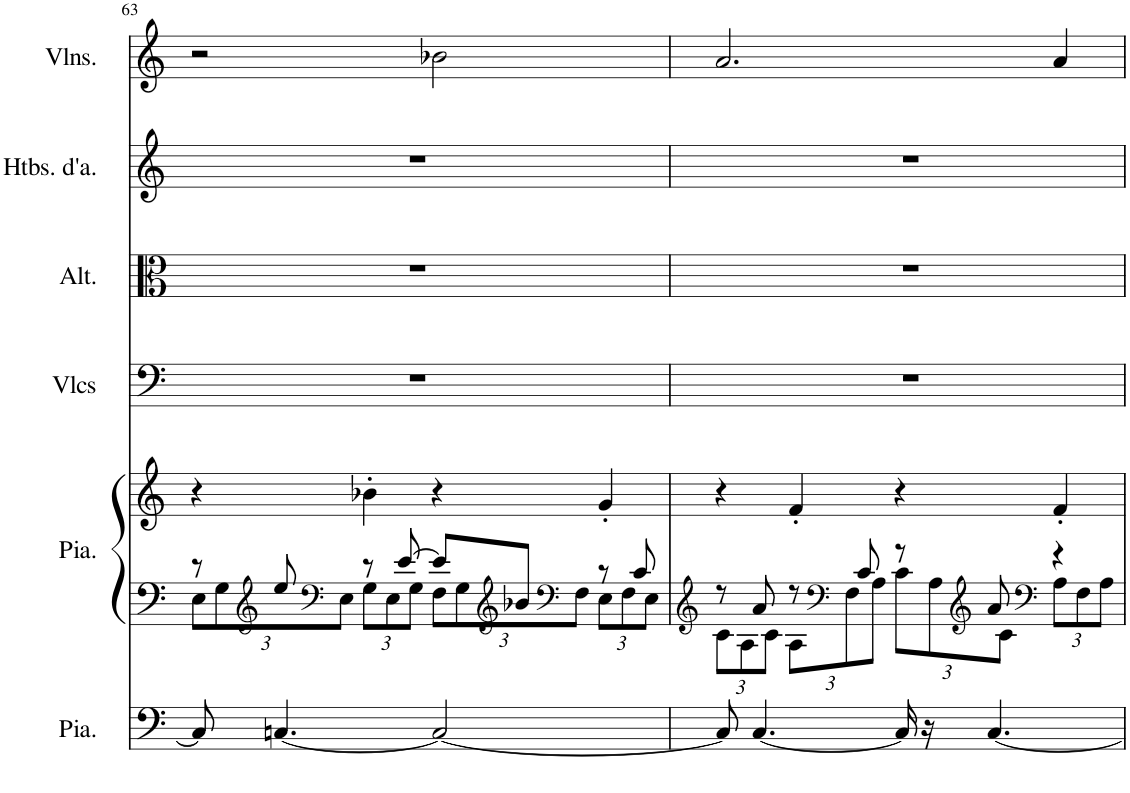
**kern	**kern	**kern	**kern	**kern	**kern	**kern
*part6	*part5	*part5	*part4	*part3	*part2	*part1
*staff7	*staff6	*staff5	*staff4	*staff3	*staff2	*staff1
*I"Piano, Pedals	*I"Piano, Organ	*	*I"Violoncelles, Bass	*I"Altos, Tenor	*I"Hautbois d'amour, Alto	*I"Violons, Soprano
*I'Pia.	*I'Pia.	*	*I'Vlcs	*I'Alt.	*I'Htbs. d'a.	*I'Vlns.
!!LO:PB:g=z
*clefF4	*clefF4	*clefG2	*clefF4	*clefC3	*clefG2	*clefG2
*	*	*	*	*	*Trd2c3	*
*k[]	*k[]	*k[]	*k[]	*k[]	*k[]	*k[]
*M4/4	*M4/4	*M4/4	*M4/4	*M4/4	*M4/4	*M4/4
=63	=63	=63	=63	=63	=63	=63
*	*^	*	*	*	*	*
*	*	*Xbrackettup	*	*	*	*	*
8C#/]	8r	12E\L	4r	1r	1r	1r	2r
.	.	12G\	.	.	.	.	.
*	*clefG2	*	*	*	*	*	*
[4.Cn/	8ee/	.	.	.	.	.	.
*	*clefF4	*	*	*	*	*	*
.	.	12E\J	.	.	.	.	.
.	8r	12G\L	4b-X'\	.	.	.	.
.	.	12E\	.	.	.	.	.
.	[8e/	.	.	.	.	.	.
.	.	12G\J	.	.	.	.	.
2C/_	8e/L]	12F\L	4r	.	.	.	2b-X\
.	.	12G\	.	.	.	.	.
*	*clefG2	*	*	*	*	*	*
.	8b-X/J	.	.	.	.	.	.
*	*clefF4	*	*	*	*	*	*
.	.	12F\J	.	.	.	.	.
.	8r	12E\L	4g'/	.	.	.	.
.	.	12F\	.	.	.	.	.
.	8c/	.	.	.	.	.	.
.	.	12E\J	.	.	.	.	.
=64	=64	=64	=64	=64	=64	=64	=64
*	*clefG2	*	*	*	*	*	*
8C/]	8r	12c\L	4r	1r	1r	1r	2.a/
.	.	12A\	.	.	.	.	.
[4.C/	8a/	.	.	.	.	.	.
.	.	12c\J	.	.	.	.	.
.	8r	12A\L	4f'/	.	.	.	.
*	*clefF4	*	*	*	*	*	*
.	.	12F\	.	.	.	.	.
.	8c/	.	.	.	.	.	.
.	.	12A\J	.	.	.	.	.
16C/]	8r	12c\L	4r	.	.	.	.
16r	.	.	.	.	.	.	.
.	.	12A\	.	.	.	.	.
*	*clefG2	*	*	*	*	*	*
[4.C/	8a/	.	.	.	.	.	.
.	.	12c\J	.	.	.	.	.
*	*clefF4	*	*	*	*	*	*
.	4r	12A\L	4f'/	.	.	.	4a/
.	.	12F\	.	.	.	.	.
.	.	12A\J	.	.	.	.	.
*	*v	*v	*	*	*	*	*
=	=	=	=	=	=	=
*-	*-	*-	*-	*-	*-	*-
